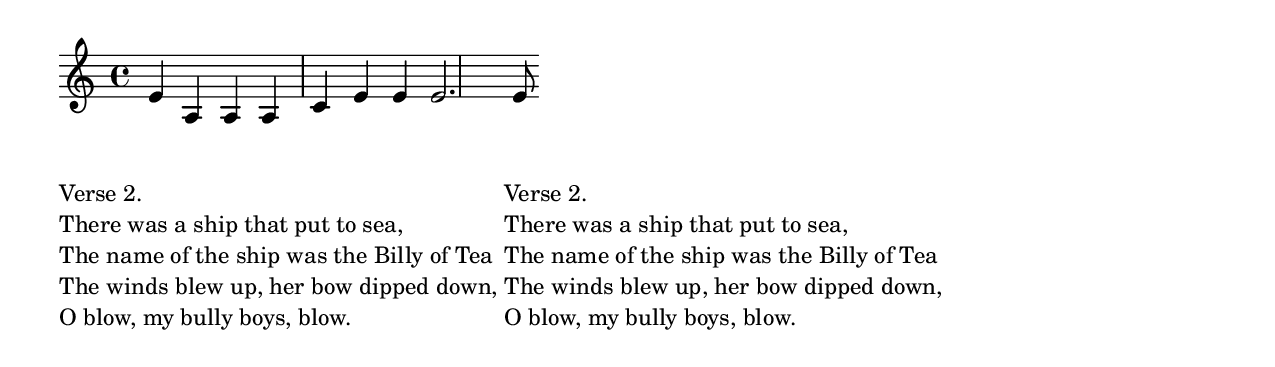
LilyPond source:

\version "2.20.0"

\paper {
  #(set-paper-size "letter")
  indent = 0\mm
  between-system-space = 2.5\cm
  between-system-padding = #0
  %%set to ##t if your score is less than one page:
  ragged-last-bottom = ##t
  ragged-bottom = ##t
  markup-system-spacing = #'((basic-distance . 23)
                             (minimum-distance . 8)
                             (padding . 1))
}


melody = \relative {
  e' | a, a a c | e e e2. e8 |
}

text = \lyricmode {
  \set stanza = There
}

\score {
  <<
    \new Voice = "one" { \melody }
    \new Lyrics \lyricsto "one" \text
  >>
  \layout { }
}

\markup {
  \column {
    \line { Verse 2. }
    \line { There was a ship that put to sea, }
    \line { The name of the ship was the Billy of Tea }
    \line { The winds blew up, her bow dipped down, }
    \line { O blow, my bully boys, blow. }
    \vspace #0.5
  }

  \column {
    \line { Verse 2. }
    \line { There was a ship that put to sea, }
    \line { The name of the ship was the Billy of Tea }
    \line { The winds blew up, her bow dipped down, }
    \line { O blow, my bully boys, blow. }
    \vspace #0.5
  }
}
